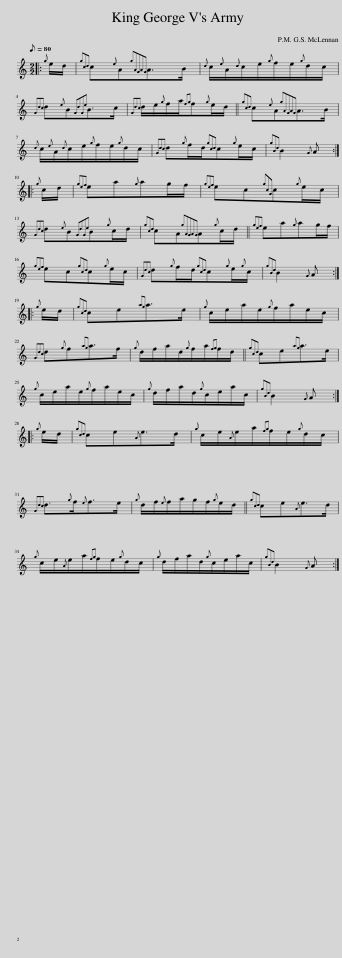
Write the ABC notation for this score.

X:1
L:1/8
Q:1/8=80
M:2/2
I:linebreak $
K:C
V:1 treble
V:1
|:{g} e/d/ |{gcd} c{e}A{gAGAG}A>B |{d} c/{e}A/{d}c/e/{g}f/e/{g}d/c/ |${Gdc} d{e}B{GdGe}B>c |{Gdc} d/e/{g}f/a/{fg}f{g}e/d/ || %5
{gcd} c{e}A{gAGAG}A>B |${d} c/{e}A/{d}c/e/{g}f/e/{g}d/c/ |{Gdc} d{g}f/d/{gcd}c{g}e/c/ |{gBd} B2{G} A ::${g} c/d/ | %10
{gef} ea{g}ag/f/ |{gef} ec{gcG}c{g}e/c/ |${Gdc} d{e}B{GdGe}B{g}c/d/ |{gcd} cA{gAGAG}A{g}c/d/ ||{gef} ea{g}ag/f/ |$ %15
{gef} ec{gcd}c{g}e/c/ |{Gdc} d{g}f/d/{gcd}c{g}e/{g}c/ |{gBd} B2{G} A ::${g} e/d/ |{gcd} ce{ag}a>e | %20
{g} c/e/a/e/{g}f/a/e/c/ |${Gdc} d{g}f{ag}a>f |{g} d/f/a/d/{g}f/a/{fg}f/d/ ||{gcd} ce{ag}a>e |${g} c/e/a/e/{g}f/a/e/c/ | %25
{g} d/f/a/d/{g}c/e/a/c/ |{gBd} B2{G} A ::${g} e/d/ |{gcd} ce{A}e>d |{g} c/e/{A}e/a/{fg}f/e/{g}d/c/ |$ %30
{Gdc} d3/2{g}f/{e}f>e |{g} d/f/{e}f/a/g/f/{g}e/d/ ||{gcd} ce{A}e>d |${g} c/e/{A}e/a/{fg}f/e/{g}d/c/ |{g} d/f/a/d/{g}c/e/a/c/ | %35
{gBd} B2{G} A :| %36
